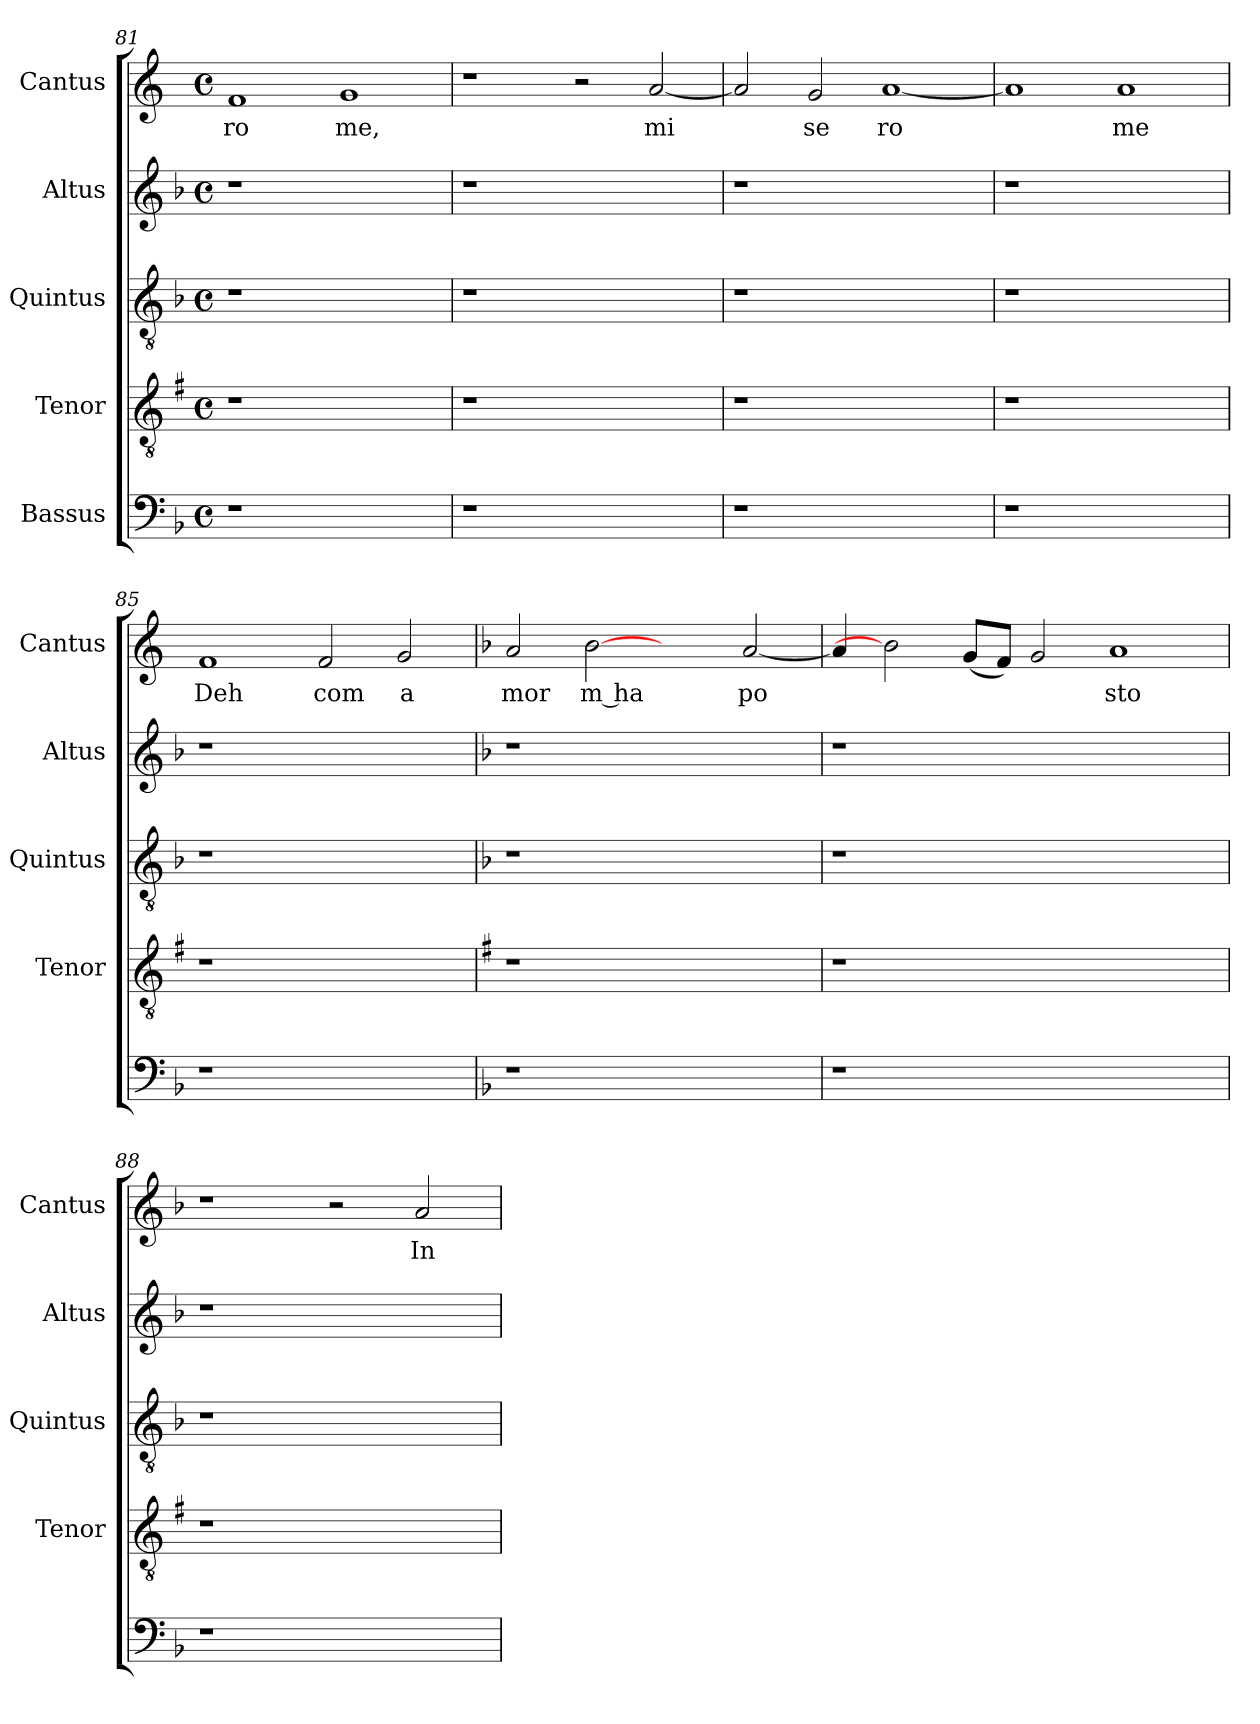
**kern	**kern	**kern	**kern	**kern	**text
*part5	*part4	*part3	*part2	*part1	*part1
*staff5	*staff4	*staff3	*staff2	*staff1	*staff1
*I"Bassus	*I"Tenor	*I"Quintus	*I"Altus	*I"Cantus	*
*	*I'Tenor	*I'Quintus	*I'Altus	*I'Cantus	*
*clefF4	*clefGv2	*clefGv2	*clefG2	*clefG2	*
*k[b-]	*k[f#]	*k[b-]	*k[b-]	*k[]	*
*F:	*G:	*F:	*F:	*C:	*
*M4/4	*M4/4	*M4/4	*M4/4	*M4/4	*
*met(c)	*met(c)	*met(c)	*met(c)	*met(c)	*
=81	=81	=81	=81	=81	=81
!	!	!	!	!	!LO:LY:b
1r	1r	1r	1r	1f	ro
!	!	!	!	!	!LO:LY:b
1ryy	1ryy	1ryy	1ryy	1g	me,
=82	=82	=82	=82	=82	=82
1r	1r	1r	1r	1r	.
1ryy	1ryy	1ryy	1ryy	2r	.
!	!	!	!	!	!LO:LY:b
.	.	.	.	[<2a/	mi
=83	=83	=83	=83	=83	=83
1r	1r	1r	1r	2a/]	.
!	!	!	!	!	!LO:LY:b
.	.	.	.	2g/	se
!	!	!	!	!	!LO:LY:b
1ryy	1ryy	1ryy	1ryy	[<1a	ro
=84	=84	=84	=84	=84	=84
1r	1r	1r	1r	1a]	.
!	!	!	!	!	!LO:LY:b
1ryy	1ryy	1ryy	1ryy	1a	me
=85	=85	=85	=85	=85	=85
!	!	!	!	!	!LO:LY:b
1r	1r	1r	1r	1f	Deh
!	!	!	!	!	!LO:LY:b
1ryy	1ryy	1ryy	1ryy	2f/	com
!	!	!	!	!	!LO:LY:b
.	.	.	.	2g/	a
!!LO:LB:g=z
=86	=86	=86	=86	=86	=86
*	*	*	*	*k[b-]	*
*	*	*	*	*F:	*
!	!	!	!	!	!LO:LY:b
1r	1r	1r	1r	2a/	mor
!	!	!	!	!	!LO:LY:b:rj
.	.	.	.	[2b-	m ha
1ryy	1ryy	1ryy	1ryy	2ryy	.
!	!	!	!	!	!LO:LY:b
.	.	.	.	[<2a/	po
=87	=87	=87	=87	=87	=87
1r	1r	1r	1r	4a/]	.
.	.	.	.	2b-]	.
.	.	.	.	(<8g/L	.
.	.	.	.	8f/J)	.
1.ryy	1.ryy	1.ryy	1.ryy	2g/	.
!	!	!	!	!	!LO:LY:b
.	.	.	.	1a	sto
=88	=88	=88	=88	=88	=88
1r	1r	1r	1r	1r	.
1ryy	1ryy	1ryy	1ryy	2r	.
!	!	!	!	!	!LO:LY:b
.	.	.	.	2a/	In
=	=	=	=	=	=
*-	*-	*-	*-	*-	*-
